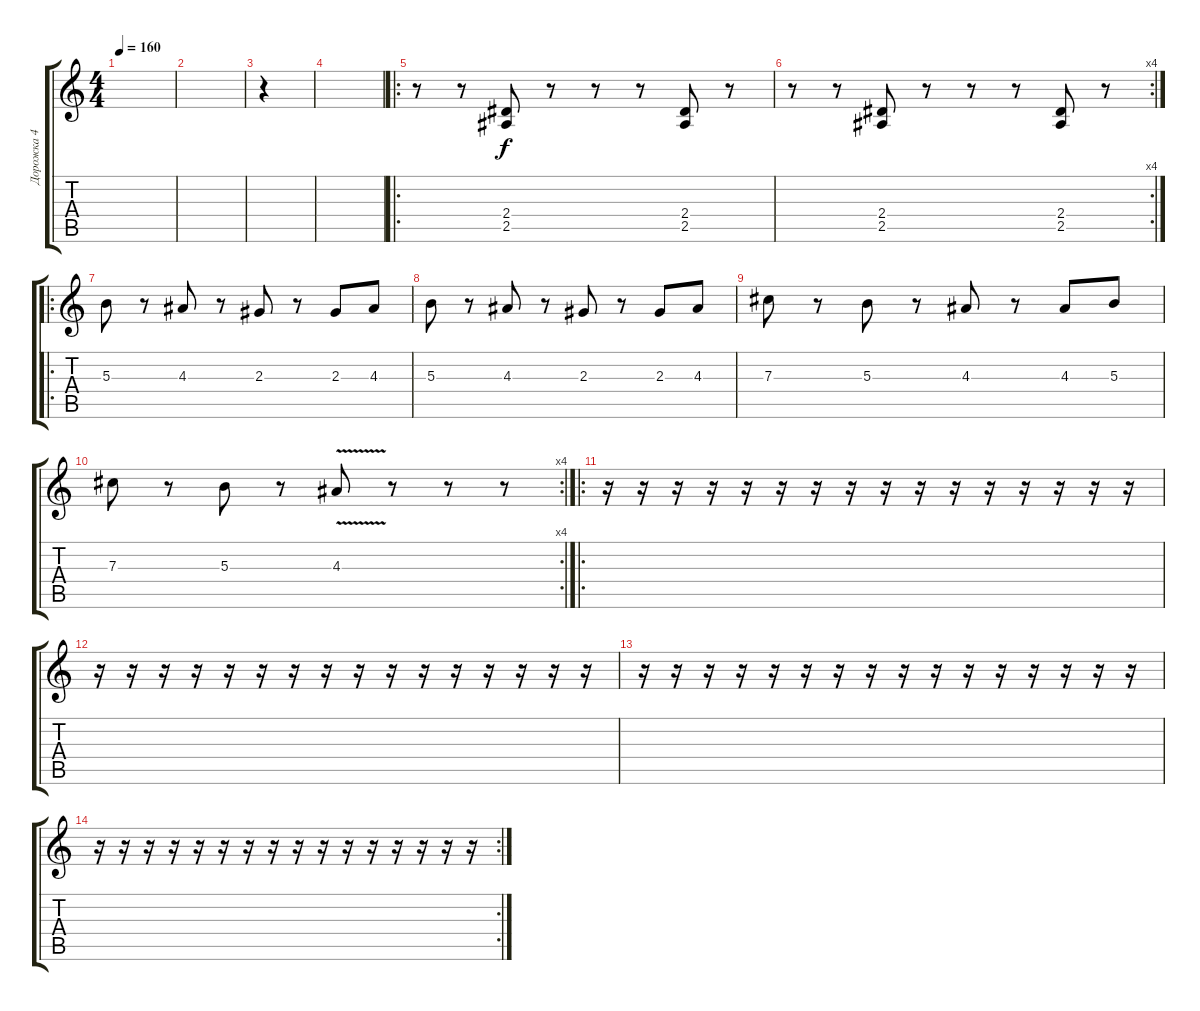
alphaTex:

\track ("Дорожка 4" "Дорожка 4") {instrument distortionguitar}
\staff {score tabs}
\tuning (Eb4 Bb3 Gb3 Db3 Ab2 Eb2) {hide}
\ts (4 4)
\tempo 160
\clef g2
\ks c
|
|
r.4 |
|
\ro
r.8{balance 16} r.8 (2.4 2.5).8 r.8 r.8 r.8 (2.4 2.5).8 r.8 |
\rc 4
r.8 r.8 (2.4 2.5).8 r.8 r.8 r.8 (2.4 2.5).8 r.8{balance 8} |
\ro
5.3.8 r.8 4.3.8 r.8 2.3.8 r.8 2.3.8 4.3.8 |
5.3.8 r.8 4.3.8 r.8 2.3.8 r.8 2.3.8 4.3.8 |
7.3.8 r.8 5.3.8 r.8 4.3.8 r.8 4.3.8 5.3.8 |
\rc 4
7.3.8 r.8 5.3.8 r.8 4.3{v}.8 r.8 r.8 r.8 |
\ro
r.16 r.16 r.16 r.16 r.16 r.16 r.16 r.16 r.16 r.16 r.16 r.16 r.16 r.16 r.16 r.16 |
r.16 r.16 r.16 r.16 r.16 r.16 r.16 r.16 r.16 r.16 r.16 r.16 r.16 r.16 r.16 r.16 |
r.16 r.16 r.16 r.16 r.16 r.16 r.16 r.16 r.16 r.16 r.16 r.16 r.16 r.16 r.16 r.16 |
\rc 2
r.16 r.16 r.16 r.16 r.16 r.16 r.16 r.16 r.16 r.16 r.16 r.16 r.16 r.16 r.16 r.16
